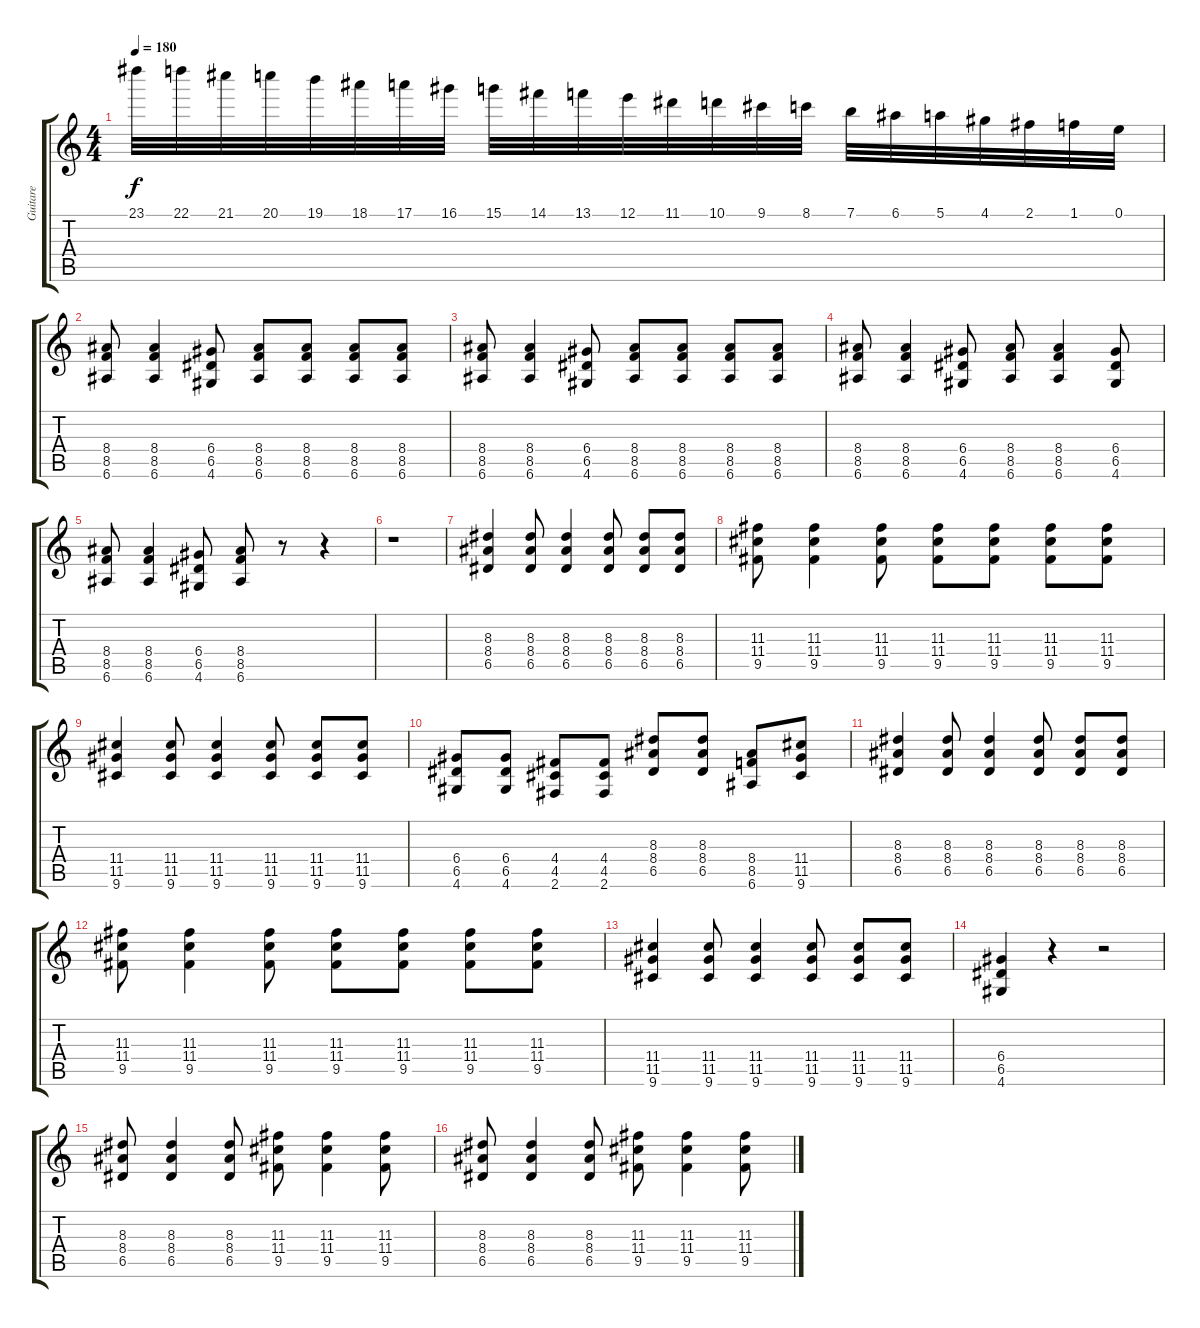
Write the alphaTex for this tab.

\track ("Guitare" "Guitare") {instrument distortionguitar}
\staff {score tabs}
\tuning (E4 B3 G3 D3 A2 E2) {hide}
\ts (4 4)
\tempo 180
\clef g2
\ks c
23.1.32{dy f} 22.1.32 21.1.32 20.1.32 19.1.32 18.1.32 17.1.32 16.1.32 15.1.32 14.1.32 13.1.32 12.1.32 11.1.32 10.1.32 9.1.32 8.1.32 7.1.32 6.1.32 5.1.32 4.1.32 2.1.32 1.1.32 0.1.32 |
(8.4 8.5 6.6).8 (8.4 8.5 6.6).4 (6.4 6.5 4.6).8 (8.4 8.5 6.6).8 (8.4 8.5 6.6).8{instrument electricguitarmuted} (8.4 8.5 6.6).8 (8.4 8.5 6.6).8 |
(8.4 8.5 6.6).8{instrument distortionguitar} (8.4 8.5 6.6).4 (6.4 6.5 4.6).8 (8.4 8.5 6.6).8 (8.4 8.5 6.6).8{instrument electricguitarmuted} (8.4 8.5 6.6).8 (8.4 8.5 6.6).8 |
(8.4 8.5 6.6).8{instrument distortionguitar} (8.4 8.5 6.6).4 (6.4 6.5 4.6).8 (8.4 8.5 6.6).8 (8.4 8.5 6.6).4 (6.4 6.5 4.6).8 |
(8.4 8.5 6.6).8 (8.4 8.5 6.6).4 (6.4 6.5 4.6).8 (8.4 8.5 6.6).8 r.8 r.4 |
r.1 |
(8.3 8.4 6.5).4 (8.3 8.4 6.5).8 (8.3 8.4 6.5).4 (8.3 8.4 6.5).8 (8.3 8.4 6.5).8 (8.3 8.4 6.5).8 |
(11.3 11.4 9.5).8 (11.3 11.4 9.5).4 (11.3 11.4 9.5).8 (11.3 11.4 9.5).8 (11.3 11.4 9.5).8 (11.3 11.4 9.5).8 (11.3 11.4 9.5).8 |
(11.4 11.5 9.6).4 (11.4 11.5 9.6).8 (11.4 11.5 9.6).4 (11.4 11.5 9.6).8 (11.4 11.5 9.6).8 (11.4 11.5 9.6).8 |
(6.4 6.5 4.6).8{instrument electricguitarmuted} (6.4 6.5 4.6).8 (4.4 4.5 2.6).8 (4.4 4.5 2.6).8 (8.3 8.4 6.5).8 (8.3 8.4 6.5).8 (8.4 8.5 6.6).8 (11.4 11.5 9.6).8 |
(8.3 8.4 6.5).4{instrument distortionguitar} (8.3 8.4 6.5).8 (8.3 8.4 6.5).4 (8.3 8.4 6.5).8 (8.3 8.4 6.5).8 (8.3 8.4 6.5).8 |
(11.3 11.4 9.5).8 (11.3 11.4 9.5).4 (11.3 11.4 9.5).8 (11.3 11.4 9.5).8 (11.3 11.4 9.5).8 (11.3 11.4 9.5).8 (11.3 11.4 9.5).8 |
(11.4 11.5 9.6).4 (11.4 11.5 9.6).8 (11.4 11.5 9.6).4 (11.4 11.5 9.6).8 (11.4 11.5 9.6).8 (11.4 11.5 9.6).8 |
(6.4 6.5 4.6).4 r.4 r.2 |
(8.3 8.4 6.5).8 (8.3 8.4 6.5).4 (8.3 8.4 6.5).8 (11.3 11.4 9.5).8 (11.3 11.4 9.5).4 (11.3 11.4 9.5).8 |
(8.3 8.4 6.5).8 (8.3 8.4 6.5).4 (8.3 8.4 6.5).8 (11.3 11.4 9.5).8 (11.3 11.4 9.5).4 (11.3 11.4 9.5).8
